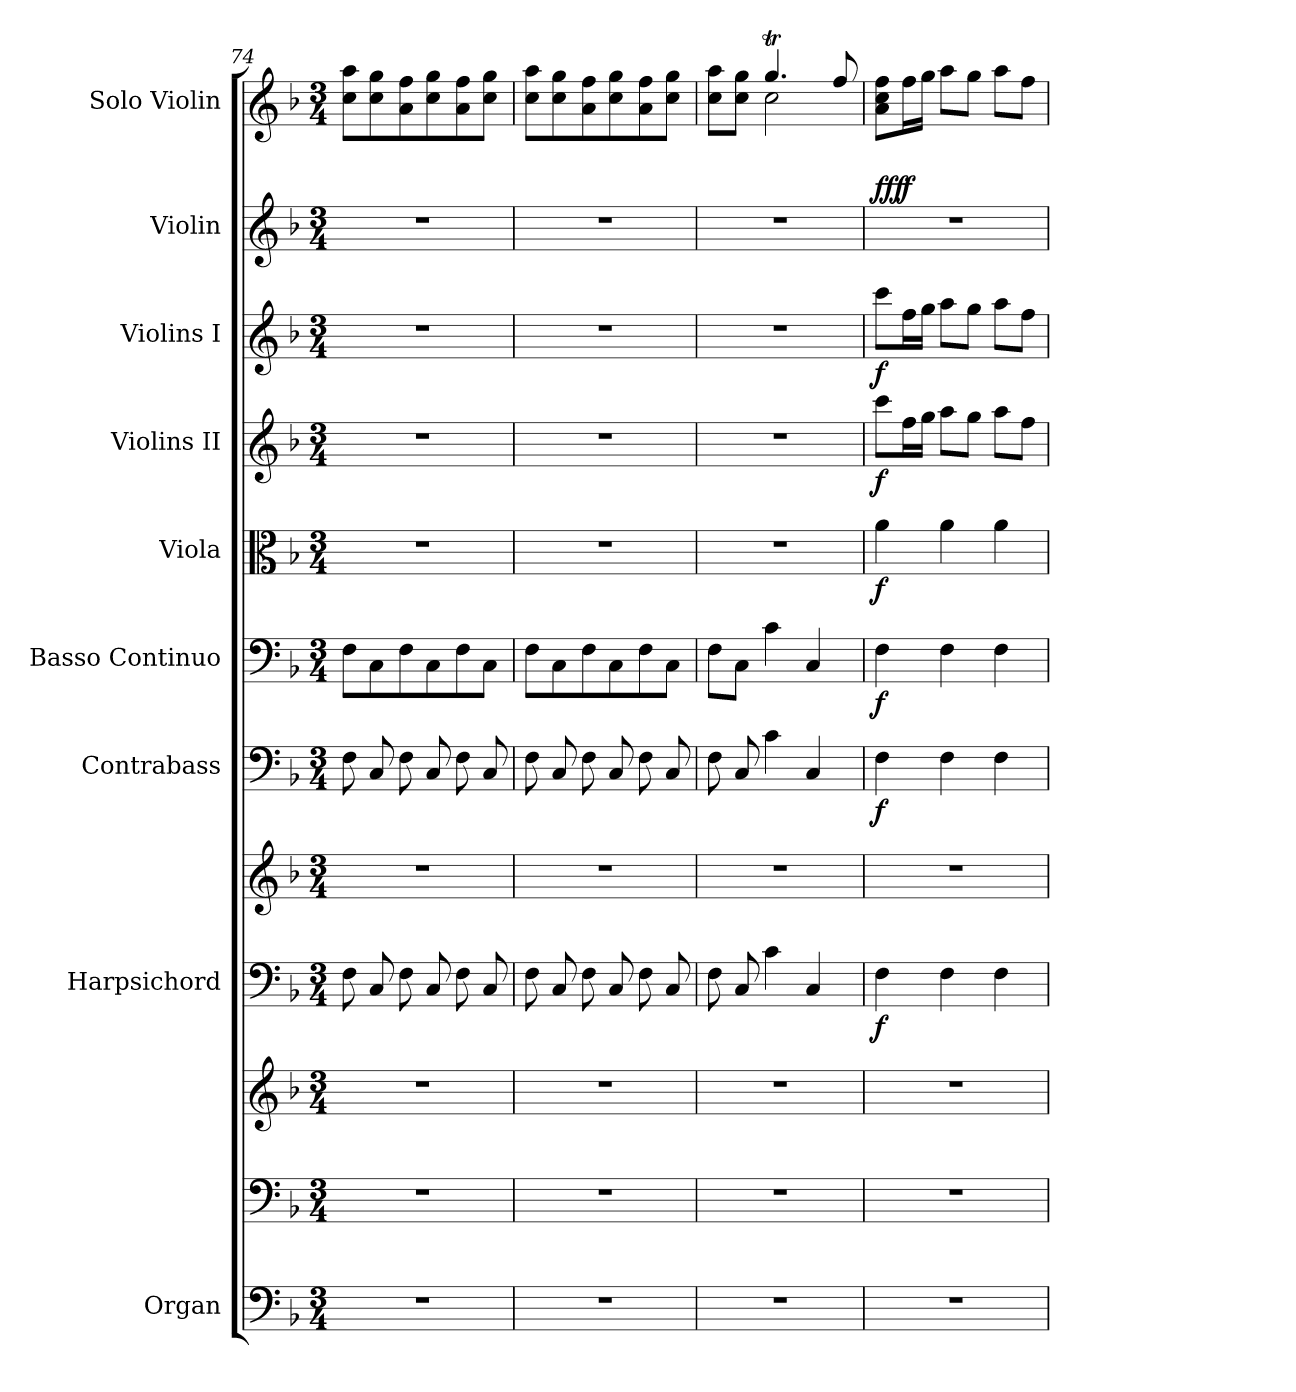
**kern	**kern	**kern	**kern	**kern	**dynam	**kern	**dynam	**kern	**dynam	**kern	**dynam	**kern	**dynam	**kern	**dynam	**kern	**kern	**dynam
*part9	*part9	*part9	*part8	*part8	*part8	*part7	*part7	*part6	*part6	*part5	*part5	*part4	*part4	*part3	*part3	*part2	*part1	*part1
*staff12	*staff11	*staff10	*staff9	*staff8	*staff8/9	*staff7	*staff7	*staff6	*staff6	*staff5	*staff5	*staff4	*staff4	*staff3	*staff3	*staff2	*staff1	*staff1
*I"Organ	*	*	*I"Harpsichord	*	*	*I"Contrabass	*	*I"Basso Continuo	*	*I"Viola	*	*I"Violins II	*	*I"Violins I	*	*I"Violin	*I"Solo Violin	*
*I'Org.	*	*	*I'Hch.	*	*	*I'Cb.	*	*I'B.C.	*	*I'Vla.	*	*I'Vlns. II	*	*I'Vlns. I	*	*I'Vln.	*I'Vln.	*
*clefF4	*clefF4	*clefG2	*clefF4	*clefG2	*	*clefF4	*	*clefF4	*	*clefC3	*	*clefG2	*	*clefG2	*	*clefG2	*clefG2	*
*	*	*	*	*	*	*ITrd7c12	*	*	*	*	*	*	*	*	*	*	*	*
*k[b-]	*k[b-]	*k[b-]	*k[b-]	*k[b-]	*	*k[b-]	*	*k[b-]	*	*k[b-]	*	*k[b-]	*	*k[b-]	*	*k[b-]	*k[b-]	*
*M3/4	*M3/4	*M3/4	*M3/4	*M3/4	*	*M3/4	*	*M3/4	*	*M3/4	*	*M3/4	*	*M3/4	*	*M3/4	*M3/4	*
=74	=74	=74	=74	=74	=74	=74	=74	=74	=74	=74	=74	=74	=74	=74	=74	=74	=74	=74
2.r	2.r	2.r	8F\	2.r	.	8FF\	.	8F\L	.	2.r	.	2.r	.	2.r	.	2.r	8cc\ 8aa\L	.
.	.	.	8C/	.	.	8CC/	.	8C\	.	.	.	.	.	.	.	.	8cc\ 8gg\	.
.	.	.	8F\	.	.	8FF\	.	8F\	.	.	.	.	.	.	.	.	8a\ 8ff\	.
.	.	.	8C/	.	.	8CC/	.	8C\	.	.	.	.	.	.	.	.	8cc\ 8gg\	.
.	.	.	8F\	.	.	8FF\	.	8F\	.	.	.	.	.	.	.	.	8a\ 8ff\	.
.	.	.	8C/	.	.	8CC/	.	8C\J	.	.	.	.	.	.	.	.	8cc\ 8gg\J	.
!!LO:LB:g=z
=75	=75	=75	=75	=75	=75	=75	=75	=75	=75	=75	=75	=75	=75	=75	=75	=75	=75	=75
2.r	2.r	2.r	8F\	2.r	.	8FF\	.	8F\L	.	2.r	.	2.r	.	2.r	.	2.r	8cc\ 8aa\L	.
.	.	.	8C/	.	.	8CC/	.	8C\	.	.	.	.	.	.	.	.	8cc\ 8gg\	.
.	.	.	8F\	.	.	8FF\	.	8F\	.	.	.	.	.	.	.	.	8a\ 8ff\	.
.	.	.	8C/	.	.	8CC/	.	8C\	.	.	.	.	.	.	.	.	8cc\ 8gg\	.
.	.	.	8F\	.	.	8FF\	.	8F\	.	.	.	.	.	.	.	.	8a\ 8ff\	.
.	.	.	8C/	.	.	8CC/	.	8C\J	.	.	.	.	.	.	.	.	8cc\ 8gg\J	.
=76	=76	=76	=76	=76	=76	=76	=76	=76	=76	=76	=76	=76	=76	=76	=76	=76	=76	=76
*	*	*	*	*	*	*	*	*	*	*	*	*	*	*	*	*	*^	*
2.r	2.r	2.r	8F\	2.r	.	8FF\	.	8F\L	.	2.r	.	2.r	.	2.r	.	2.r	8cc\ 8aa\L	4ryy	.
.	.	.	8C/	.	.	8CC/	.	8C\J	.	.	.	.	.	.	.	.	8cc\ 8gg\J	.	.
.	.	.	4c\	.	.	4C\	.	4c\	.	.	.	.	.	.	.	.	4.ggT/	2cc\	.
.	.	.	4C/	.	.	4CC/	.	4C/	.	.	.	.	.	.	.	.	.	.	.
.	.	.	.	.	.	.	.	.	.	.	.	.	.	.	.	.	8ff/	.	.
*	*	*	*	*	*	*	*	*	*	*	*	*	*	*	*	*	*v	*v	*
=77	=77	=77	=77	=77	=77	=77	=77	=77	=77	=77	=77	=77	=77	=77	=77	=77	=77	=77
!	!	!	!	!	!LO:DY:b=2	!	!LO:DY:b	!	!LO:DY:b	!	!LO:DY:b	!	!LO:DY:b	!	!LO:DY:b	!	!	!LO:DY:b
2.r	2.r	2.r	4F\	2.r	f	4FF\	f	4F\	f	4a\	f	8ccc\L	f	8ccc\L	f	2.r	8a\ 8cc\ 8ff\L	fff
!	!	!	!	!	!	!	!	!	!	!	!	!	!	!	!	!	!	!LO:DY:b
.	.	.	.	.	.	.	.	.	.	.	.	16ff\L	.	16ff\L	.	.	16ff\L	f
.	.	.	.	.	.	.	.	.	.	.	.	16gg\JJ	.	16gg\JJ	.	.	16gg\JJ	.
.	.	.	4F\	.	.	4FF\	.	4F\	.	4a\	.	8aa\L	.	8aa\L	.	.	8aa\L	.
.	.	.	.	.	.	.	.	.	.	.	.	8gg\J	.	8gg\J	.	.	8gg\J	.
.	.	.	4F\	.	.	4FF\	.	4F\	.	4a\	.	8aa\L	.	8aa\L	.	.	8aa\L	.
.	.	.	.	.	.	.	.	.	.	.	.	8ff\J	.	8ff\J	.	.	8ff\J	.
=	=	=	=	=	=	=	=	=	=	=	=	=	=	=	=	=	=	=
*-	*-	*-	*-	*-	*-	*-	*-	*-	*-	*-	*-	*-	*-	*-	*-	*-	*-	*-
